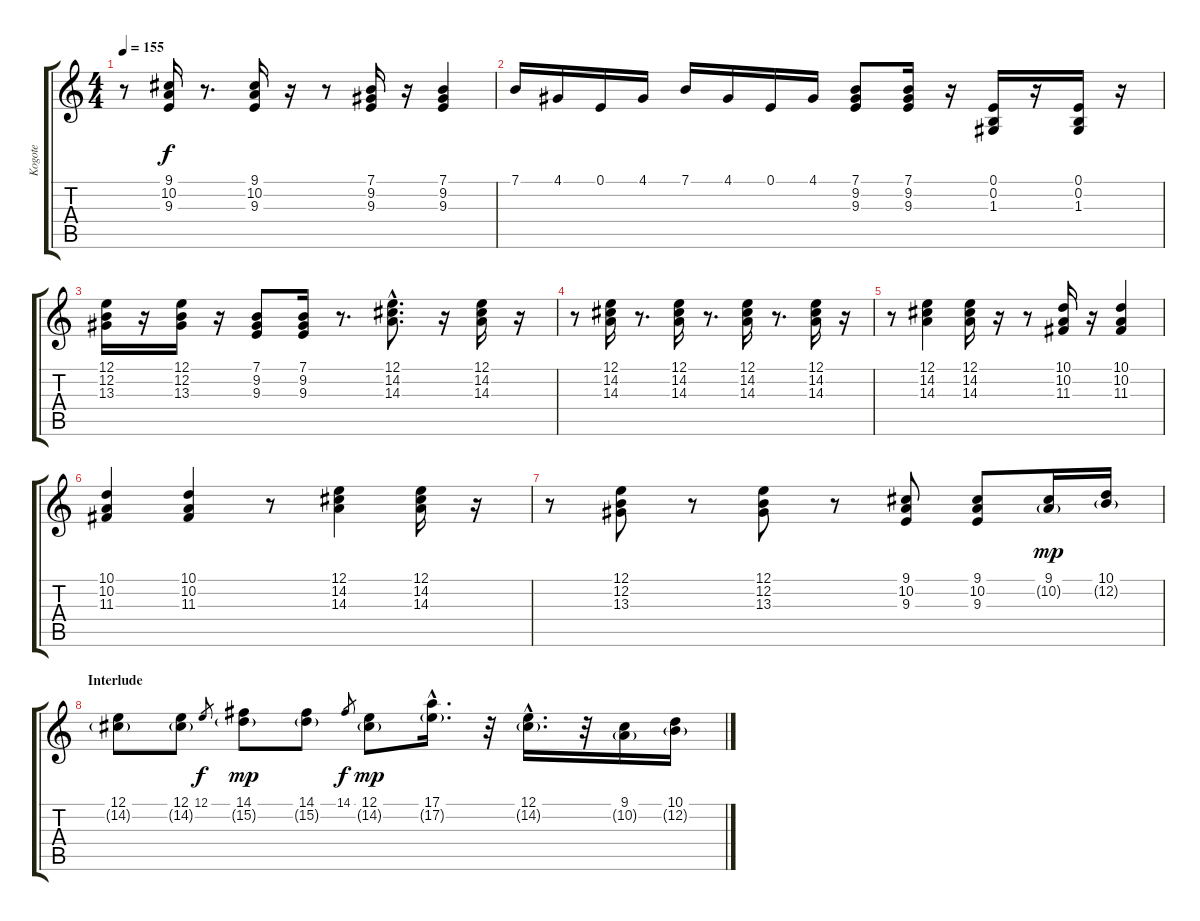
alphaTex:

\track ("Kogote" "Kogote") {instrument bagpipe}
\staff {score tabs}
\tuning (E4 B3 G3 D3 A2 E2) {hide}
\ts (4 4)
\tempo 155
\clef g2
\ks c
r.8{dy f} (9.1 10.2 9.3).16 r.8{d} (9.1 10.2 9.3).16 r.16 r.8 (7.1 9.2 9.3).16 r.16 (7.1 9.2 9.3).4 |
7.1.16 4.1.16 0.1.16 4.1.16 7.1.16 4.1.16 0.1.16 4.1.16 (7.1 9.2 9.3).8 (7.1 9.2 9.3).16 r.16 (0.1 0.2 1.3).16 r.16 (0.1 0.2 1.3).16 r.16 |
(12.1 12.2 13.3).16 r.16 (12.1 12.2 13.3).16 r.16 (7.1 9.2 9.3).8 (7.1 9.2 9.3).16 r.8{d} (12.1{hac} 14.2{hac} 14.3{hac}).8{d} r.16 (12.1 14.2 14.3).16 r.16 |
r.8 (12.1 14.2 14.3).16 r.8{d} (12.1 14.2 14.3).16 r.8{d} (12.1 14.2 14.3).16 r.8{d} (12.1 14.2 14.3).16 r.16 |
r.8 (12.1 14.2 14.3).4 (12.1 14.2 14.3).16 r.16 r.8 (10.1 10.2 11.3).16 r.16 (10.1 10.2 11.3).4 |
(10.1 10.2 11.3).4 (10.1 10.2 11.3).4 r.8 (12.1 14.2 14.3).4 (12.1 14.2 14.3).16 r.16 |
r.8 (12.1 12.2 13.3).8 r.8 (12.1 12.2 13.3).8 r.8 (9.1 10.2 9.3).8 (9.1 10.2 9.3).8 (9.1 10.2{g}).16{dy mp volume 14 instrument bagpipe} (10.1 12.2{g}).16 |
\section ("" "Interlude")
(12.1 14.2{g}).8 (12.1 14.2{g}).8 12.1.8{gr dy f} (14.1 15.2{g}).8{dy mp} (14.1 15.2{g}).8 14.1.8{gr dy f} (12.1 14.2{g}).8{dy mp} (17.1{hac} 17.2{g hac}).16{d} r.32 (12.1{hac} 14.2{g hac}).16{d} r.32 (9.1 10.2{g}).16 (10.1 12.2{g}).16
